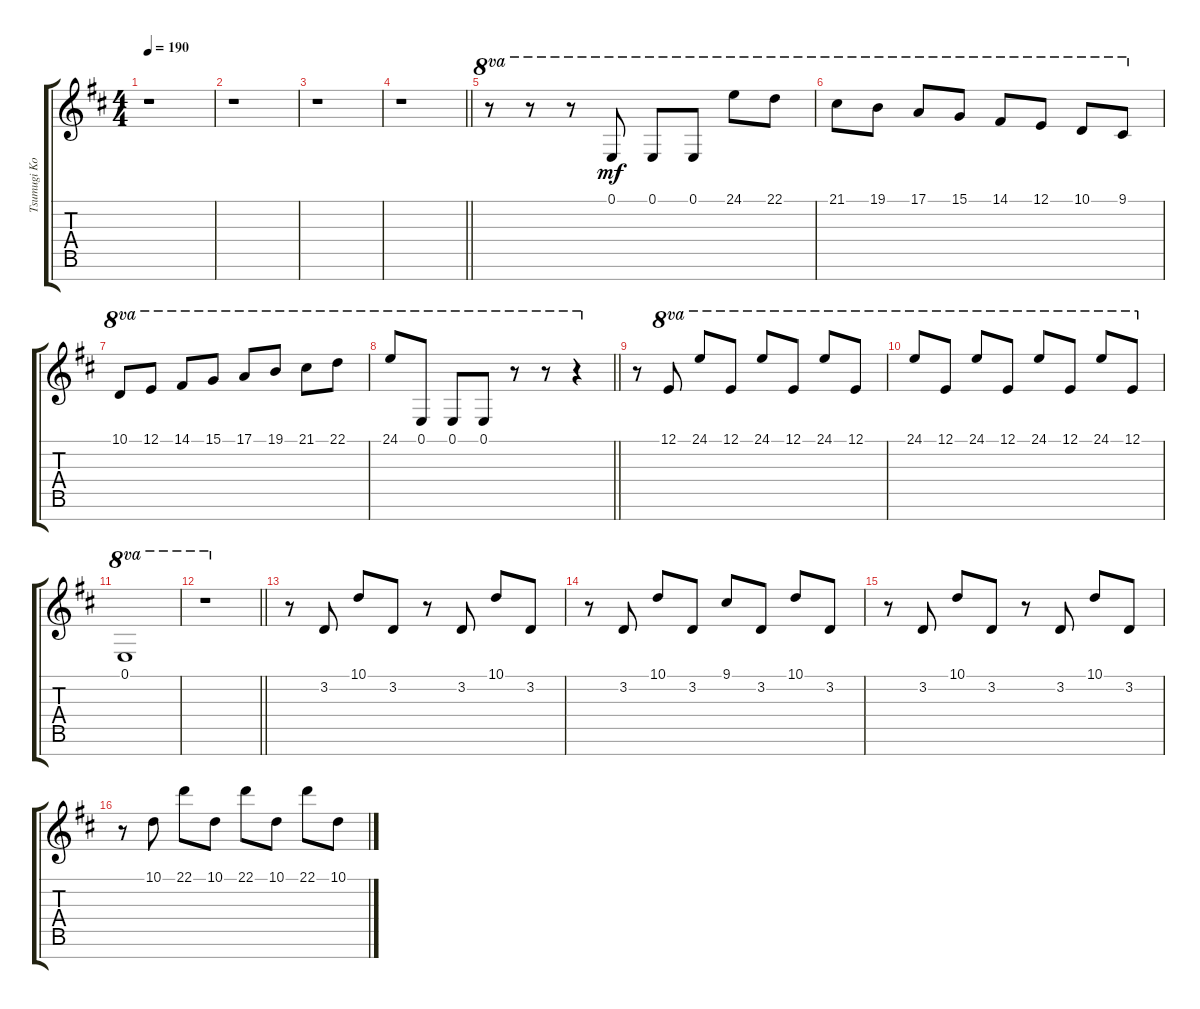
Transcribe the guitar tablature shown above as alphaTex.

\track ("Tsumugi Kotobuki (Sequencer-II)" "Tsumugi Ko") {instrument lead1square}
\staff {score tabs}
\tuning (E4 B3 G3 D3 A2 E2 B1) {hide}
\ts (4 4)
\tempo 190
\clef g2
\ks d
r.1{dy mf} |
r.1 |
r.1 |
\barLineRight lightlight
r.1 |
\section ("" "")
r.8{ot 8va} r.8{ot 8va} r.8{ot 8va} 0.1.8{ot 8va} 0.1.8{ot 8va} 0.1.8{ot 8va} 24.1.8{ot 8va} 22.1.8{ot 8va} |
21.1.8{ot 8va} 19.1.8{ot 8va} 17.1.8{ot 8va} 15.1.8{ot 8va} 14.1.8{ot 8va} 12.1.8{ot 8va} 10.1.8{ot 8va} 9.1.8{ot 8va} |
10.1.8{ot 8va} 12.1.8{ot 8va} 14.1.8{ot 8va} 15.1.8{ot 8va} 17.1.8{ot 8va} 19.1.8{ot 8va} 21.1.8{ot 8va} 22.1.8{ot 8va} |
\barLineRight lightlight
24.1.8{ot 8va} 0.1.8{ot 8va} 0.1.8{ot 8va} 0.1.8{ot 8va} r.8{ot 8va} r.8{ot 8va} r.4{ot 8va} |
\section ("" "")
r.8 12.1.8{ot 8va} 24.1.8{ot 8va} 12.1.8{ot 8va} 24.1.8{ot 8va} 12.1.8{ot 8va} 24.1.8{ot 8va} 12.1.8{ot 8va} |
24.1.8{ot 8va} 12.1.8{ot 8va} 24.1.8{ot 8va} 12.1.8{ot 8va} 24.1.8{ot 8va} 12.1.8{ot 8va} 24.1.8{ot 8va} 12.1.8{ot 8va} |
0.1.1{ot 8va} |
\barLineRight lightlight
r.1{ot 8va} |
\section ("" "")
r.8 3.2.8 10.1.8 3.2.8 r.8 3.2.8 10.1.8 3.2.8 |
r.8 3.2.8 10.1.8 3.2.8 9.1.8 3.2.8 10.1.8 3.2.8 |
r.8 3.2.8 10.1.8 3.2.8 r.8 3.2.8 10.1.8 3.2.8 |
r.8 10.1.8 22.1.8 10.1.8 22.1.8 10.1.8 22.1.8 10.1.8
